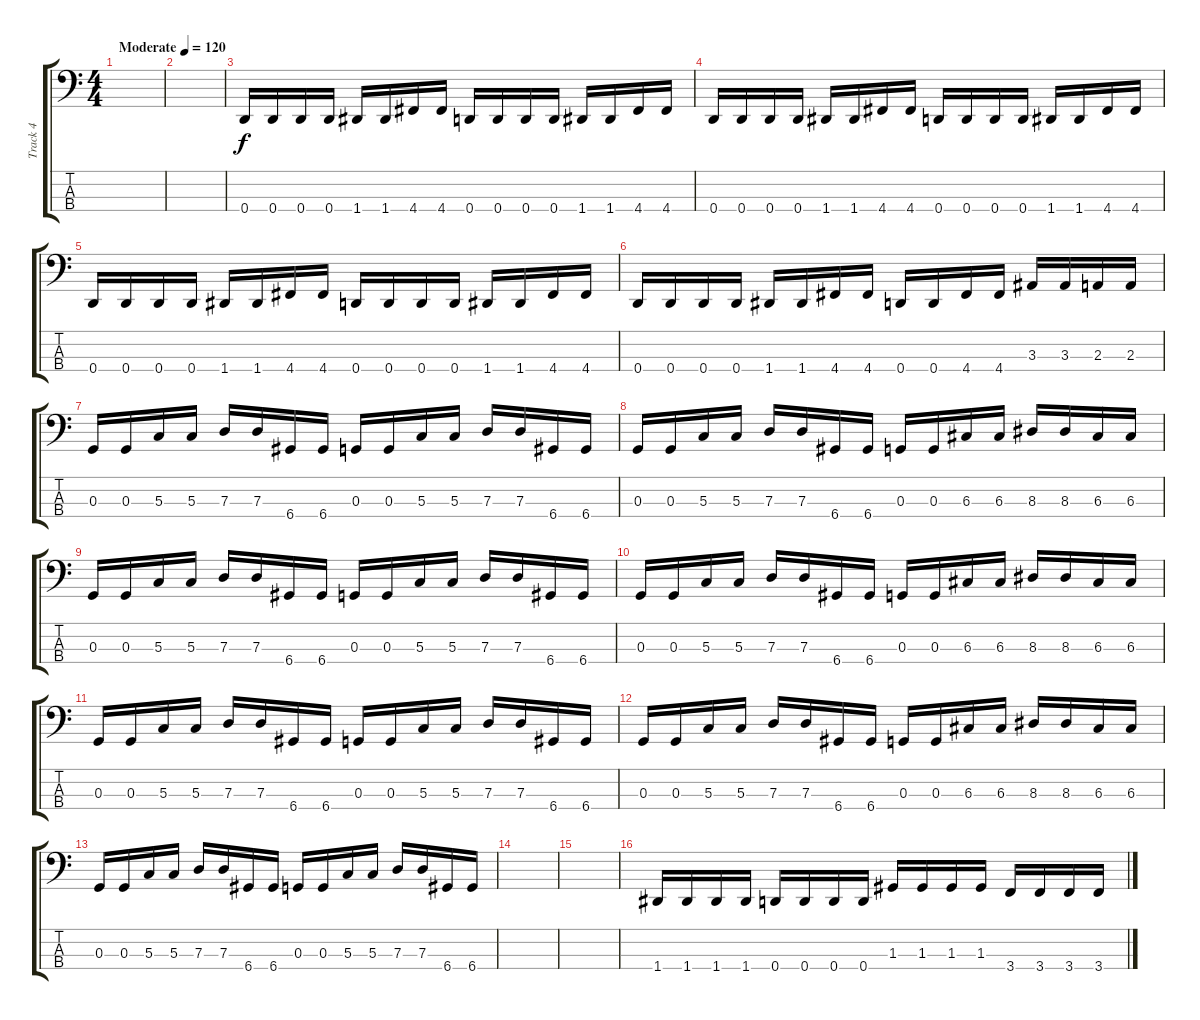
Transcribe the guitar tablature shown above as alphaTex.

\track ("Track 4" "Track 4") {instrument electricbassfinger}
\staff {score tabs}
\tuning (F2 C2 G1 D1) {hide}
\ts (4 4)
\tempo (120 "Moderate")
\clef f4
\ks c
|
|
0.4.16 0.4.16 0.4.16 0.4.16 1.4.16 1.4.16 4.4.16 4.4.16 0.4.16 0.4.16 0.4.16 0.4.16 1.4.16 1.4.16 4.4.16 4.4.16 |
0.4.16 0.4.16 0.4.16 0.4.16 1.4.16 1.4.16 4.4.16 4.4.16 0.4.16 0.4.16 0.4.16 0.4.16 1.4.16 1.4.16 4.4.16 4.4.16 |
0.4.16 0.4.16 0.4.16 0.4.16 1.4.16 1.4.16 4.4.16 4.4.16 0.4.16 0.4.16 0.4.16 0.4.16 1.4.16 1.4.16 4.4.16 4.4.16 |
0.4.16 0.4.16 0.4.16 0.4.16 1.4.16 1.4.16 4.4.16 4.4.16 0.4.16 0.4.16 4.4.16 4.4.16 3.3.16 3.3.16 2.3.16 2.3.16 |
0.3.16 0.3.16 5.3.16 5.3.16 7.3.16 7.3.16 6.4.16 6.4.16 0.3.16 0.3.16 5.3.16 5.3.16 7.3.16 7.3.16 6.4.16 6.4.16 |
0.3.16 0.3.16 5.3.16 5.3.16 7.3.16 7.3.16 6.4.16 6.4.16 0.3.16 0.3.16 6.3.16 6.3.16 8.3.16 8.3.16 6.3.16 6.3.16 |
0.3.16 0.3.16 5.3.16 5.3.16 7.3.16 7.3.16 6.4.16 6.4.16 0.3.16 0.3.16 5.3.16 5.3.16 7.3.16 7.3.16 6.4.16 6.4.16 |
0.3.16 0.3.16 5.3.16 5.3.16 7.3.16 7.3.16 6.4.16 6.4.16 0.3.16 0.3.16 6.3.16 6.3.16 8.3.16 8.3.16 6.3.16 6.3.16 |
0.3.16 0.3.16 5.3.16 5.3.16 7.3.16 7.3.16 6.4.16 6.4.16 0.3.16 0.3.16 5.3.16 5.3.16 7.3.16 7.3.16 6.4.16 6.4.16 |
0.3.16 0.3.16 5.3.16 5.3.16 7.3.16 7.3.16 6.4.16 6.4.16 0.3.16 0.3.16 6.3.16 6.3.16 8.3.16 8.3.16 6.3.16 6.3.16 |
0.3.16 0.3.16 5.3.16 5.3.16 7.3.16 7.3.16 6.4.16 6.4.16 0.3.16 0.3.16 5.3.16 5.3.16 7.3.16 7.3.16 6.4.16 6.4.16 |
|
|
1.4.16 1.4.16 1.4.16 1.4.16 0.4.16 0.4.16 0.4.16 0.4.16 1.3.16 1.3.16 1.3.16 1.3.16 3.4.16 3.4.16 3.4.16 3.4.16
